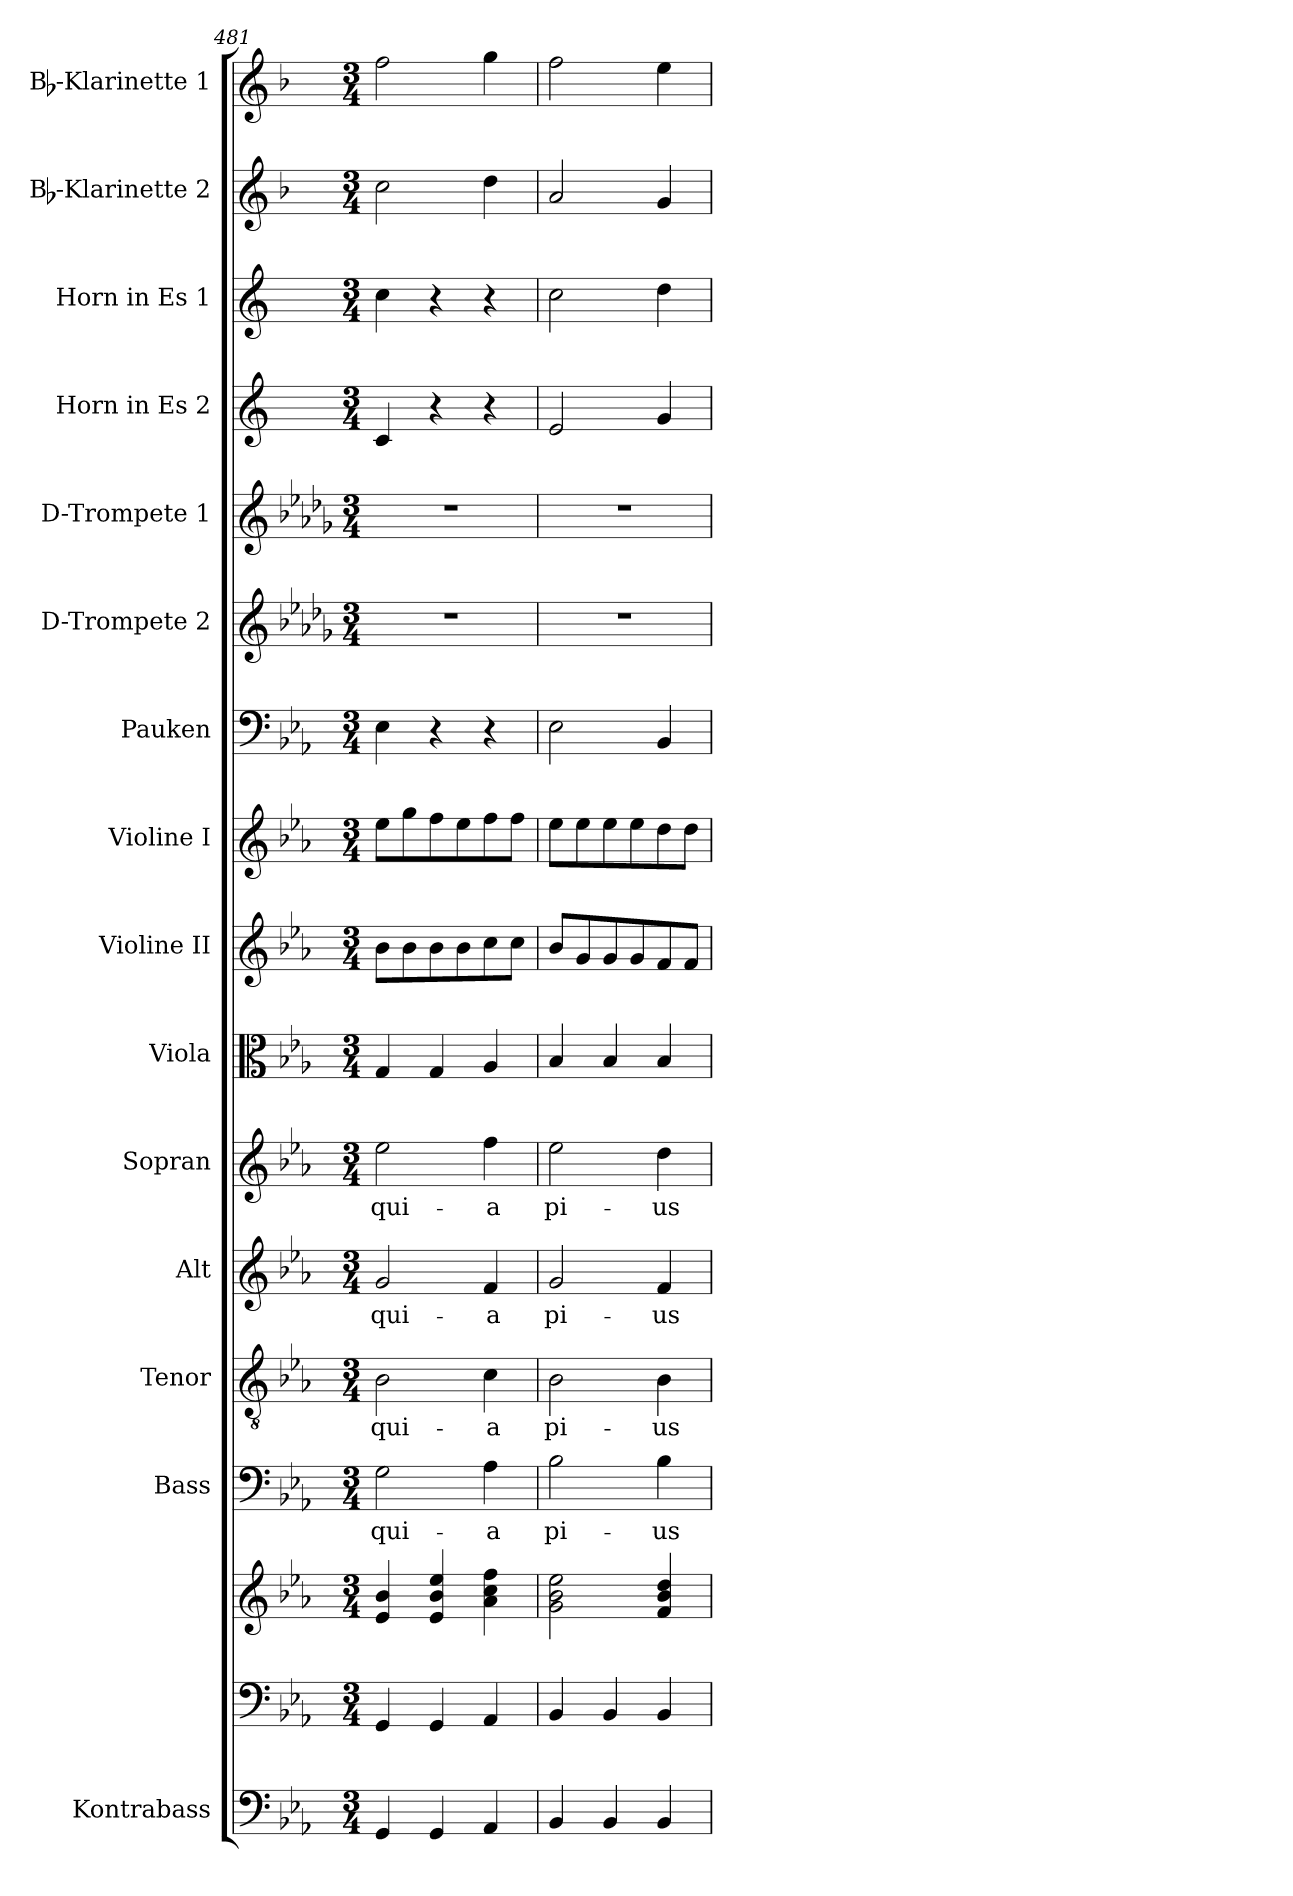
**kern	**kern	**kern	**kern	**text	**kern	**text	**kern	**text	**kern	**text	**kern	**kern	**kern	**kern	**kern	**kern	**kern	**kern	**kern	**kern
*part16	*part15	*part15	*part14	*part14	*part13	*part13	*part12	*part12	*part11	*part11	*part10	*part9	*part8	*part7	*part6	*part5	*part4	*part3	*part2	*part1
*staff17	*staff16	*staff15	*staff14	*staff14	*staff13	*staff13	*staff12	*staff12	*staff11	*staff11	*staff10	*staff9	*staff8	*staff7	*staff6	*staff5	*staff4	*staff3	*staff2	*staff1
*I"Kontrabass	*	*	*I"Bass	*	*I"Tenor	*	*I"Alt	*	*I"Sopran	*	*I"Viola	*I"Violine II	*I"Violine I	*I"Pauken	*I"D-Trompete 2	*I"D-Trompete 1	*I"Horn in Es 2	*I"Horn in Es 1	*I"Bb-Klarinette 2	*I"Bb-Klarinette 1
*I'Kb.	*	*	*I'B.	*	*I'T.	*	*I'A.	*	*I'S.	*	*I'Vla.	*I'Vl. II	*I'Vl. I	*I'Pk.	*I'D Trp. 2	*I'D Trp. 1	*	*	*I'Bb Kl. 2	*I'Bb Kl. 1
*clefF4	*clefF4	*clefG2	*clefF4	*	*clefGv2	*	*clefG2	*	*clefG2	*	*clefC3	*clefG2	*clefG2	*clefF4	*clefG2	*clefG2	*clefG2	*clefG2	*clefG2	*clefG2
*ITrd7c12	*	*	*	*	*	*	*	*	*	*	*	*	*	*	*ITrd-1c-2	*ITrd-1c-2	*ITrd5c9	*ITrd5c9	*ITrd1c2	*ITrd1c2
*k[b-e-a-]	*k[b-e-a-]	*k[b-e-a-]	*k[b-e-a-]	*	*k[b-e-a-]	*	*k[b-e-a-]	*	*k[b-e-a-]	*	*k[b-e-a-]	*k[b-e-a-]	*k[b-e-a-]	*k[b-e-a-]	*k[b-e-a-]	*k[b-e-a-]	*k[b-e-a-]	*k[b-e-a-]	*k[b-e-a-]	*k[b-e-a-]
*E-:	*E-:	*E-:	*E-:	*	*E-:	*	*E-:	*	*E-:	*	*E-:	*E-:	*E-:	*E-:	*E-:	*E-:	*E-:	*E-:	*E-:	*E-:
*M3/4	*M3/4	*M3/4	*M3/4	*	*M3/4	*	*M3/4	*	*M3/4	*	*M3/4	*M3/4	*M3/4	*M3/4	*M3/4	*M3/4	*M3/4	*M3/4	*M3/4	*M3/4
=481	=481	=481	=481	=481	=481	=481	=481	=481	=481	=481	=481	=481	=481	=481	=481	=481	=481	=481	=481	=481
!	!	!	!	!LO:LY:b	!	!LO:LY:b	!	!LO:LY:b	!	!LO:LY:b	!	!	!	!	!	!	!	!	!	!
4GGG/	4GG/	4e-/ 4b-/	2G\	qui-	2B-\	qui-	2g/	qui-	2ee-\	qui-	4G/	8b-\L	8ee-\L	4E-\	2.r	2.r	4E-/	4e-\	2b-\	2ee-\
.	.	.	.	.	.	.	.	.	.	.	.	8b-\	8gg\	.	.	.	.	.	.	.
4GGG/	4GG/	4e-/ 4b-/ 4ee-/	.	.	.	.	.	.	.	.	4G/	8b-\	8ff\	4r	.	.	4r	4r	.	.
.	.	.	.	.	.	.	.	.	.	.	.	8b-\	8ee-\	.	.	.	.	.	.	.
!	!	!	!	!LO:LY:b	!	!LO:LY:b	!	!LO:LY:b	!	!LO:LY:b	!	!	!	!	!	!	!	!	!	!
4AAA-/	4AA-/	4a-\ 4cc\ 4ff\	4A-\	-a	4c\	-a	4f/	-a	4ff\	-a	4A-/	8cc\	8ff\	4r	.	.	4r	4r	4cc\	4ff\
.	.	.	.	.	.	.	.	.	.	.	.	8cc\J	8ff\J	.	.	.	.	.	.	.
=482	=482	=482	=482	=482	=482	=482	=482	=482	=482	=482	=482	=482	=482	=482	=482	=482	=482	=482	=482	=482
!	!	!	!	!LO:LY:b	!	!LO:LY:b	!	!LO:LY:b	!	!LO:LY:b	!	!	!	!	!	!	!	!	!	!
4BBB-/	4BB-/	2g\ 2b-\ 2ee-\	2B-\	pi-	2B-\	pi-	2g/	pi-	2ee-\	pi-	4B-/	8b-/L	8ee-\L	2E-\	2.r	2.r	2G/	2e-\	2g/	2ee-\
.	.	.	.	.	.	.	.	.	.	.	.	8g/	8ee-\	.	.	.	.	.	.	.
4BBB-/	4BB-/	.	.	.	.	.	.	.	.	.	4B-/	8g/	8ee-\	.	.	.	.	.	.	.
.	.	.	.	.	.	.	.	.	.	.	.	8g/	8ee-\	.	.	.	.	.	.	.
!	!	!	!	!LO:LY:b	!	!LO:LY:b	!	!LO:LY:b	!	!LO:LY:b	!	!	!	!	!	!	!	!	!	!
4BBB-/	4BB-/	4f/ 4b-/ 4dd/	4B-\	-us	4B-\	-us	4f/	-us	4dd\	-us	4B-/	8f/	8dd\	4BB-/	.	.	4B-/	4f\	4f/	4dd\
.	.	.	.	.	.	.	.	.	.	.	.	8f/J	8dd\J	.	.	.	.	.	.	.
=	=	=	=	=	=	=	=	=	=	=	=	=	=	=	=	=	=	=	=	=
*-	*-	*-	*-	*-	*-	*-	*-	*-	*-	*-	*-	*-	*-	*-	*-	*-	*-	*-	*-	*-
